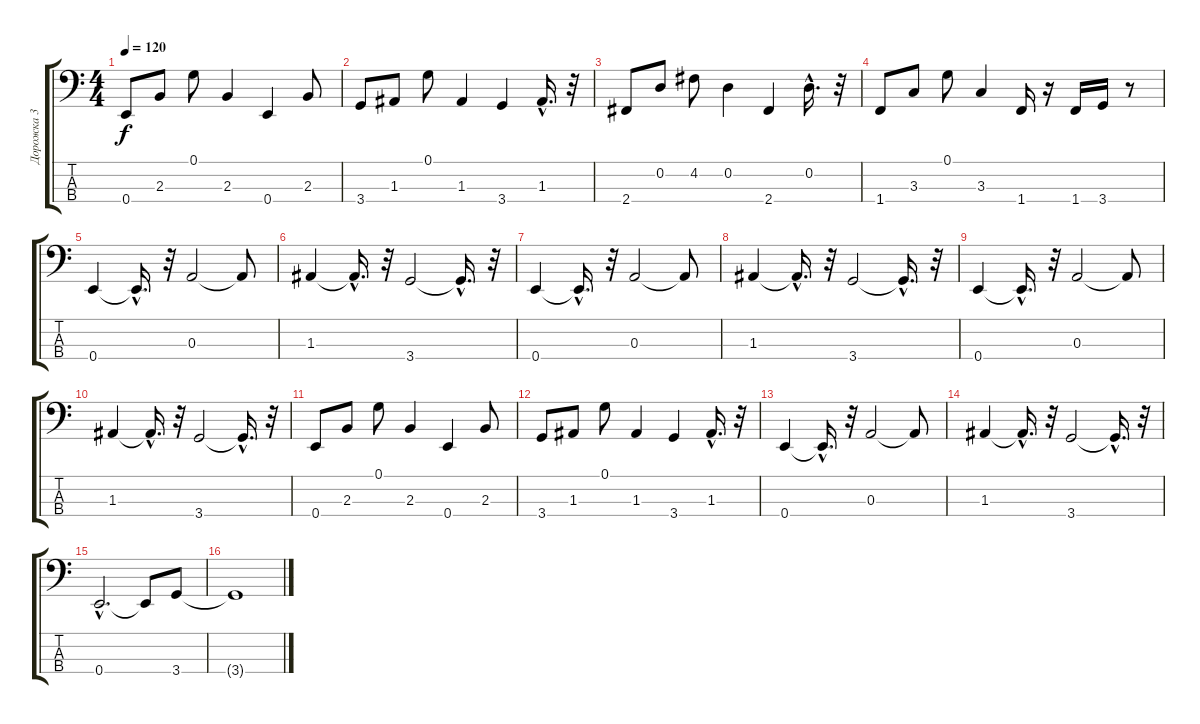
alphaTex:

\track ("Дорожка 3" "Дорожка 3") {instrument electricbasspick}
\staff {score tabs}
\tuning (G2 D2 A1 E1) {hide}
\ts (4 4)
\tempo 120
\clef f4
\ks c
0.4.8{dy f} 2.3.8 0.1.8 2.3.4 0.4.4 2.3.8 |
3.4.8 1.3.8 0.1.8 1.3.4 3.4.4 1.3{hac}.16{d} r.32 |
2.4.8 0.2.8 4.2.8 0.2.4 2.4.4 0.2{hac}.16{d} r.32 |
1.4.8 3.3.8 0.1.8 3.3.4 1.4.16 r.16 1.4.16 3.4.16 r.8 |
0.4.4 0.4{hac t}.16{d} r.32 0.3.2 0.3{t}.8 |
1.3.4 1.3{hac t}.16{d} r.32 3.4.2 3.4{hac t}.16{d} r.32 |
0.4.4 0.4{hac t}.16{d} r.32 0.3.2 0.3{t}.8 |
1.3.4 1.3{hac t}.16{d} r.32 3.4.2 3.4{hac t}.16{d} r.32 |
0.4.4 0.4{hac t}.16{d} r.32 0.3.2 0.3{t}.8 |
1.3.4 1.3{hac t}.16{d} r.32 3.4.2 3.4{hac t}.16{d} r.32 |
0.4.8 2.3.8 0.1.8 2.3.4 0.4.4 2.3.8 |
3.4.8 1.3.8 0.1.8 1.3.4 3.4.4 1.3{hac}.16{d} r.32 |
0.4.4 0.4{hac t}.16{d} r.32 0.3.2 0.3{t}.8 |
1.3.4 1.3{hac t}.16{d} r.32 3.4.2 3.4{hac t}.16{d} r.32 |
0.4{hac}.2{d} 0.4{t}.8 3.4.8 |
3.4{t}.1
